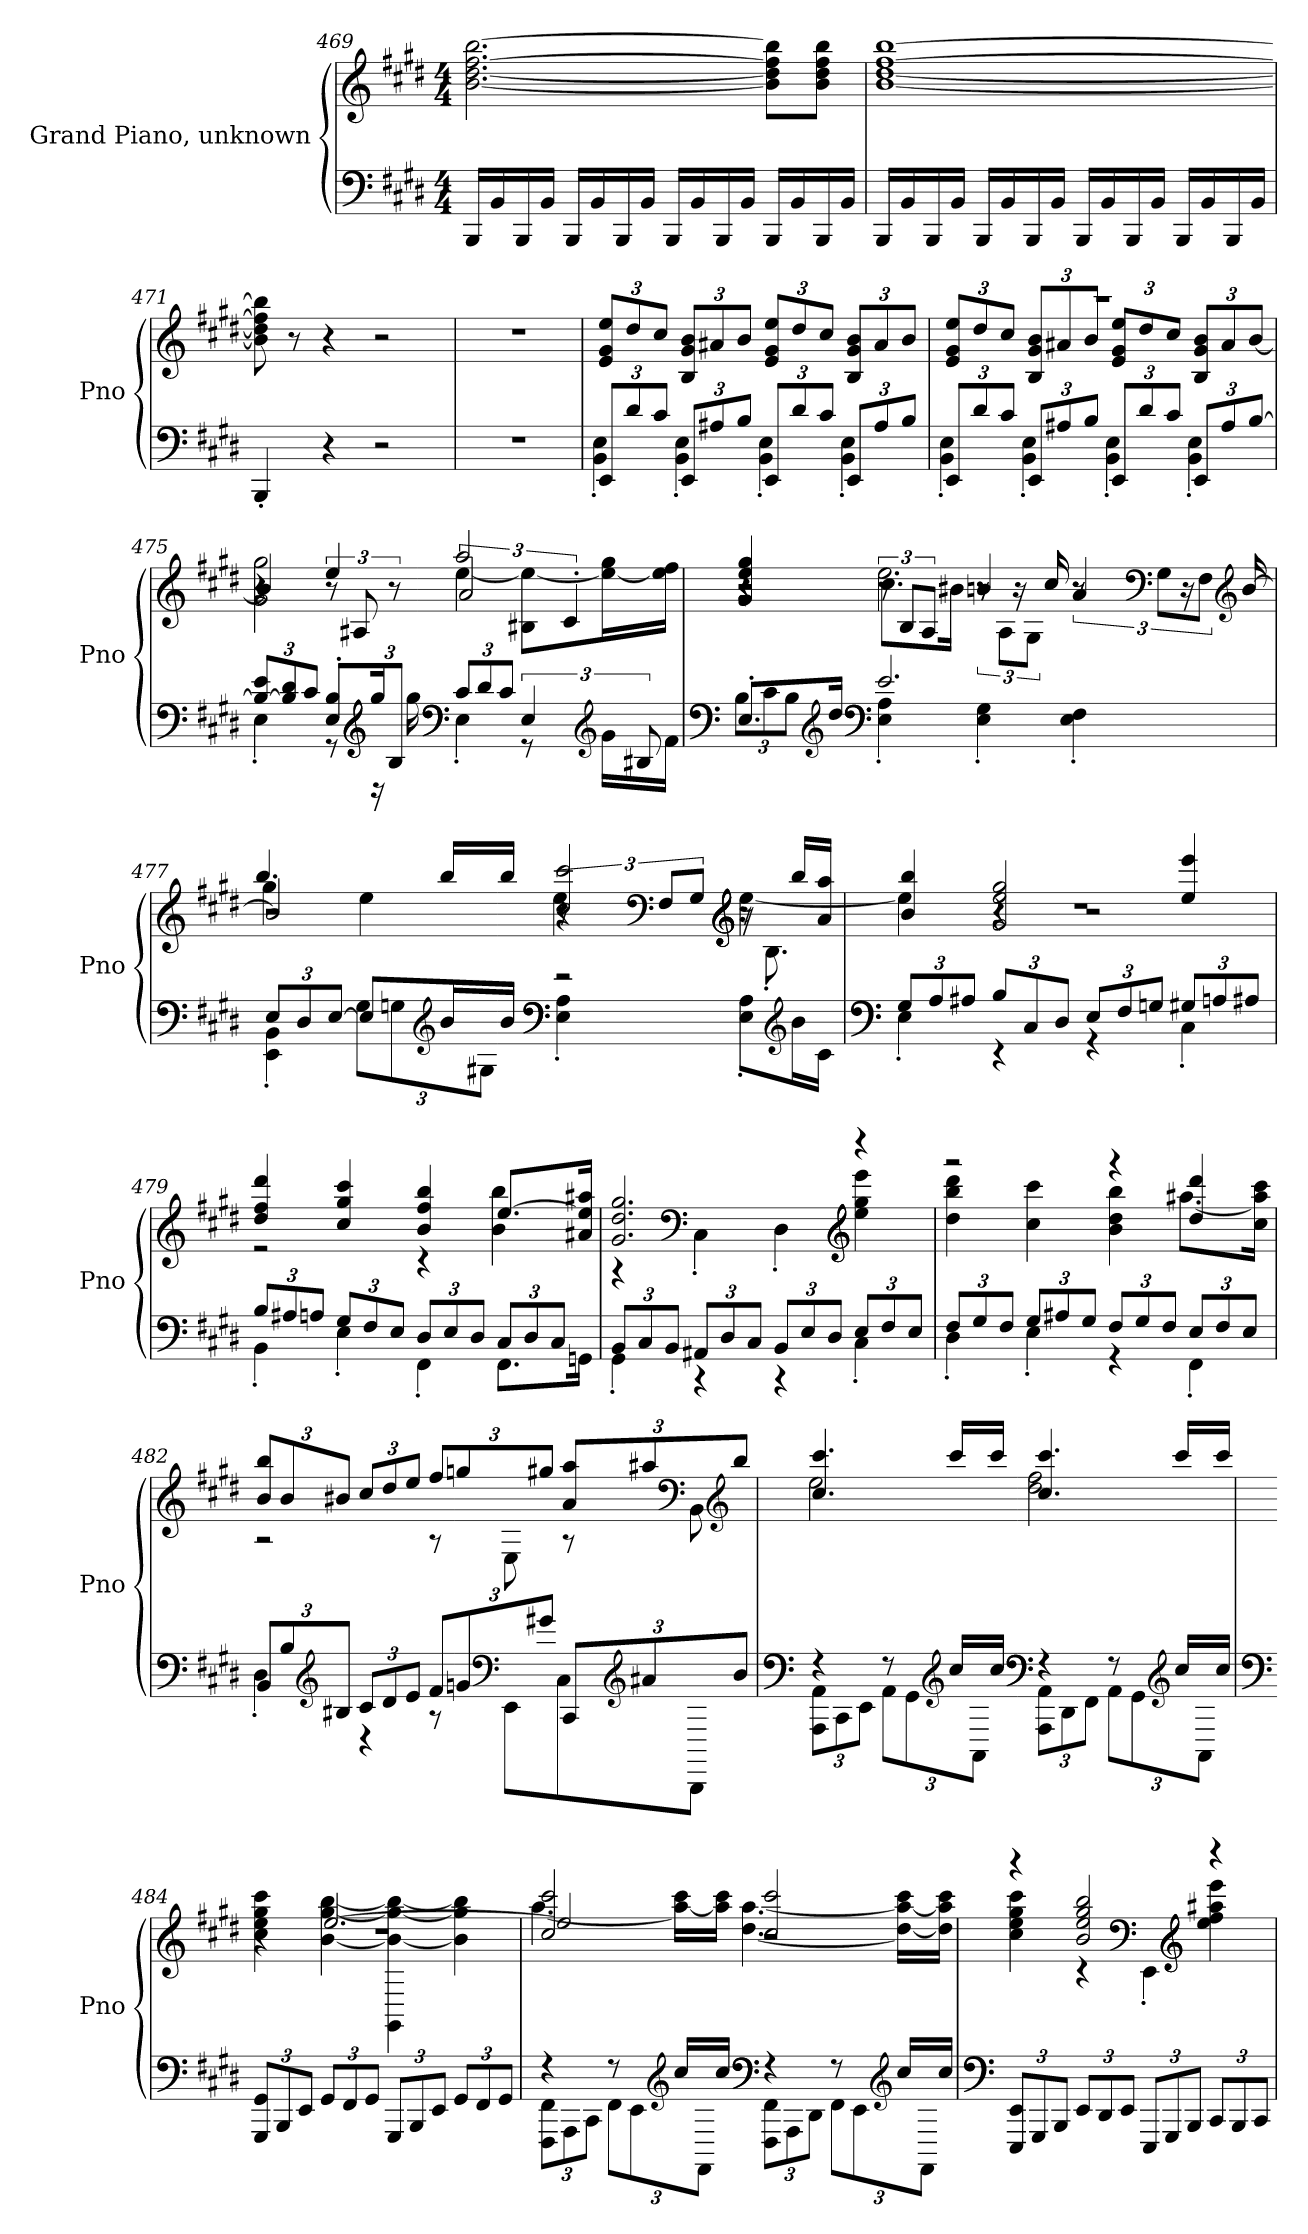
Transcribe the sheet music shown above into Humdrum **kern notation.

**kern	**kern
*part1	*part1
*staff2	*staff1
*I"Grand Piano, unknown	*
*I'Pno	*
!!LO:LB:g=z
*clefF4	*clefG2
*k[f#c#g#d#]	*k[f#c#g#d#]
*M4/4	*M4/4
=469	=469
16BBB/LL	[2.b\ [2.dd#\ [2.ff#\ [2.bb\
16BB/	.
16BBB/	.
16BB/JJ	.
16BBB/LL	.
16BB/	.
16BBB/	.
16BB/JJ	.
16BBB/LL	.
16BB/	.
16BBB/	.
16BB/JJ	.
16BBB/LL	8b\] 8dd#\] 8ff#\] 8bb\]L
16BB/	.
16BBB/	8b\ 8dd#\ 8ff#\ 8bb\J
16BB/JJ	.
=470	=470
16BBB/LL	[1b [1dd# [1ff# [1bb
16BB/	.
16BBB/	.
16BB/JJ	.
16BBB/LL	.
16BB/	.
16BBB/	.
16BB/JJ	.
16BBB/LL	.
16BB/	.
16BBB/	.
16BB/JJ	.
16BBB/LL	.
16BB/	.
16BBB/	.
16BB/JJ	.
=471	=471
4BBB'/	8b\] 8dd#\] 8ff#\] 8bb\]
.	8r
4r	4r
2r	2r
=472	=472
1r	1r
!!LO:LB:g=z
=473	=473
*Xbrackettup	*Xbrackettup
*^	*
12EE/L	4BB\' 4E\'	12e/ 12g#/ 12ee/L
12d#/	.	12dd#/
12c#/J	.	12cc#/J
12EE/L	4BB\' 4E\'	12B/ 12g#/ 12b/L
12A#X/	.	12a#X/
12B/J	.	12b/J
12EE/L	4BB\' 4E\'	12e/ 12g#/ 12ee/L
12d#/	.	12dd#/
12c#/J	.	12cc#/J
12EE/L	4BB\' 4E\'	12B/ 12g#/ 12b/L
12A#/	.	12a#/
12B/J	.	12b/J
=474	=474	=474
*	*	*^
12EE/L	4BB\' 4E\'	1r	12e/ 12g#/ 12ee/L
12d#/	.	.	12dd#/
12c#/J	.	.	12cc#/J
12EE/L	4BB\' 4E\'	.	12B/ 12g#/ 12b/L
12A#X/	.	.	12a#X/
12B/J	.	.	12b/J
12EE/L	4BB\' 4E\'	.	12e/ 12g#/ 12ee/L
12d#/	.	.	12dd#/
12c#/J	.	.	12cc#/J
12EE/L	4BB\' 4E\'	.	12B/ 12g#/ 12b/L
12A#/	.	.	12a#/
[12B/J	.	.	[12b/J
!!LO:LB:g=z
=475	=475	=475	=475
*	*	*	*^
12B/_ 12e/L	4E'\	4r	2g#\ 2gg#\	4b/]
12B/] 12d#/	.	.	.	.
12c#/J	.	.	.	.
*	*	*	*	*brackettup
8E/' 8B/'L	8r	4ee/	.	12r
.	.	.	.	12A#X/
*clefG2	*	*	*	*
24gg#/K	16r	.	.	.
12B/J	.	.	.	12r
.	16gg#\	.	.	.
*clefF4	*	*	*	*
12c#/L	4E'\	2aa/	[4ee\	3a/
12d#/	.	.	.	.
12c#/J	.	.	.	.
*brackettup	*	*	*	*
6E/	8r	.	8B#X\ 8ee\_L	.
.	.	.	.	6c#'/
*clefG2	*	*	*	*
.	16g#\LL	.	16ee\_ 16gg#\L	.
12B#X/	.	.	.	.
.	16f#\JJ	.	16ee\] 16ff#\JJ	.
*	*	*v	*v	*v
!!LO:LB:g=z
=476	=476	=476
*clefF4	*	*
*	*Xbrackettup	*
*	*	*^
*	*	*	*^
*	*	*	*	*^
8.E'/L	12B\L	2r	4r	4g#/ 4ee/ 4gg#/	4r
.	12c#\	.	.	.	.
.	12B\J	.	.	.	.
*clefG2	*	*	*	*	*
16dd#/Jk	.	.	.	.	.
*clefF4	*	*	*	*	*
2.e/	4E\' 4A\'	.	2.ee\	12r	8.cc#\L
.	.	.	.	12B/L	.
.	.	.	.	12A/J	.
.	.	.	.	.	16b#X\Jk
.	4E\' 4G#\'	8r	.	4bn/	12r
.	.	.	.	.	12A\L
.	.	16r	.	.	.
.	.	.	.	.	12G#\J
.	.	16cc#/	.	.	.
.	4E\' 4F#\'	8r	.	4a/	12r
*	*	*clefF4	*	*	*
.	.	.	.	.	12G#\L
.	.	16r	.	.	.
.	.	.	.	.	12F#\J
*	*	*clefG2	*	*	*
.	.	[16b/	.	.	.
!!LO:PB:g=z	!!	!!	!!
=477	=477	=477	=477	=477	=477
12E/L	4EE\' 4BB\'	2b/]	2r	4.bb/	4gg#\
12D#/	.	.	.	.	.
[12E/J	.	.	.	.	.
8E/L]	12G#\L	.	.	.	4ee\
.	12Gn\	.	.	.	.
*clefG2	*	*	*	*	*
16b/L	.	.	.	16bb/LL	.
.	12G#X\J	.	.	.	.
16b/JJ	.	.	.	16bb/JJ	.
*clefF4	*	*	*	*	*
2r	4E\' 4A\'	2cc#/ 2ccc#/	4r	12r	4ee\
*	*	*clefF4	*	*	*
.	.	.	.	12F#/L	.
.	.	.	.	12G#/J	.
*	*	*clefG2	*	*	*
.	8E\' 8A\'L	.	[4ee\	8r	16r
.	.	.	.	.	8.B'\
*clefG2	*	*	*	*	*
.	16b\L	.	.	16bb/LL	.
.	16c#\JJ	.	.	16a/ 16aa/JJ	.
*	*	*v	*v	*v	*v
=478	=478	=478
*clefF4	*	*
*	*	*^
*	*	*	*^
12G#/L	4E'\	1r	4ee\]	4b/ 4bb/
12A/	.	.	.	.
12A#X/J	.	.	.	.
12B/L	4r	.	4r	2g#/ 2ee/ 2gg#/
12C#/	.	.	.	.
12D#/J	.	.	.	.
12E/L	4r	.	2r	.
12F#/	.	.	.	.
12Gn/J	.	.	.	.
12G#X/L	4C#'\	.	.	4ee/ 4eee/
12An/	.	.	.	.
12A#X/J	.	.	.	.
*	*	*	*v	*v
!!LO:LB:g=z
=479	=479	=479	=479
12B/L	4BB'\	4dd#/ 4ff#/ 4ddd#/	2r
12A#X/	.	.	.
12An/J	.	.	.
12G#/L	4E'\	4cc#/ 4gg#/ 4ccc#/	.
12F#/	.	.	.
12E/J	.	.	.
12D#/L	4FF#'\	4b/ 4ff#/ 4bb/	4r
12E/	.	.	.
12D#/J	.	.	.
12C#/L	8.FF#\L	[8.ee/L	4b\ 4bb\
12D#/	.	.	.
12C#/J	.	.	.
.	16GGn\Jk	16a#X/ 16ee/] 16aa#X/Jk	.
=480	=480	=480	=480
12BB/L	4GG#'\	2.g#/ 2.dd#/ 2.gg#/	4r
12C#/	.	.	.
12BB/J	.	.	.
*	*	*clefF4	*
12AA#X/L	4r	.	4C#'\
12D#/	.	.	.
12C#/J	.	.	.
12BB/L	4r	.	4D#'\
12E/	.	.	.
12D#/J	.	.	.
*	*	*clefG2	*
12E/L	4C#'\	4r	4ee\ 4gg#\ 4eee\
12F#/	.	.	.
12E/J	.	.	.
=481	=481	=481	=481
12F#/L	4D#'\	2r	4dd#\ 4bb\ 4ddd#\
12G#/	.	.	.
12F#/J	.	.	.
12G#/L	4E'\	.	4cc#\ 4ccc#\
12A#X/	.	.	.
12G#/J	.	.	.
12F#/L	4r	4r	4b\ 4dd#\ 4bb\
12G#/	.	.	.
12F#/J	.	.	.
12E/L	4FF#'\	4dd#/ 4ddd#/	[8.aa#X\L
12F#/	.	.	.
12E/J	.	.	.
.	.	.	16cc#\ 16aa#\] 16ccc#\Jk
!!LO:LB:g=z	!!
=482	=482	=482	=482
*	*	*Xbrackettup	*
12BB/L	4D#'\	12b/ 12bb/L	2r
12B/	.	12b/	.
*clefG2	*	*	*
12B#X/J	.	12b#X/J	.
12c#/L	4r	12cc#/L	.
12d#/	.	12dd#/	.
12e/J	.	12ee/J	.
12f#/L	8r	12ff#/L	8r
12gn/	.	12ggn/	.
*clefF4	*	*	*
.	8EE\L	.	8E\
12g#X/J	.	12gg#X/J	.
12CC#/L	8C#\	12a/ 12aa/L	8r
*clefG2	*	*	*
12a#X/	.	12aa#X/	.
*	*	*clefF4	*
.	8BBB\J	.	8BB\
*	*	*clefG2	*
12b/J	.	12bb/J	.
!!LO:LB:g=z	!!
=483	=483	=483	=483
*clefF4	*	*	*
4r	12AAA\ 12AA\L	4.cc#/ 4.ccc#/	2ee\
.	12CC#\	.	.
.	12EE\J	.	.
8r	12AA\L	.	.
.	12GG#\	.	.
*clefG2	*	*	*
16cc#/LL	.	16ccc#/LL	.
.	12AA\J	.	.
16cc#/JJ	.	16ccc#/JJ	.
*clefF4	*	*	*
4r	12AAA\ 12AA\L	4.cc#/ 4.ccc#/	2dd#\ 2ff#\
.	12DD#\	.	.
.	12FF#\J	.	.
8r	12AA\L	.	.
.	12GG#\	.	.
*clefG2	*	*	*
16cc#/LL	.	16ccc#/LL	.
.	12AA\J	.	.
16cc#/JJ	.	16ccc#/JJ	.
*v	*v	*	*
*	*v	*v
=484	=484
*clefF4	*
*	*^
*	*	*^
12GGG#/ 12GG#/L	1r	4cc#\ 4ee\ 4gg#\ 4ccc#\	4r
12BBB/	.	.	.
12EE/J	.	.	.
12GG#/L	.	[4b\ [4gg#\ [4bb\	[2.ee/
12FF#/	.	.	.
12GG#/J	.	.	.
12GGG#/L	.	4GG#\ 4b\_ 4gg#\_ 4bb\_	.
12BBB/	.	.	.
12EE/J	.	.	.
12GG#/L	.	4b\] 4gg#\] 4bb\]	.
12FF#/	.	.	.
12GG#/J	.	.	.
!!LO:LB:g=z	!!	!!
=485	=485	=485	=485
*^	*	*	*
4r	12FFF#\ 12FF#\L	2cc#/ 2ccc#/	[4.aa\	2ee/]
.	12AAA\	.	.	.
.	12CC#\J	.	.	.
8r	12FF#\L	.	.	.
.	12EE\	.	.	.
*clefG2	*	*	*	*
16cc#/LL	.	.	16aa\_ 16ccc#\LL	.
.	12FF#\J	.	.	.
16cc#/JJ	.	.	16aa\] 16ccc#\JJ	.
*clefF4	*	*	*	*
4r	12FFF#\ 12FF#\L	2cc#/ 2ccc#/	[4.dd#\ [4.aa\	2r
.	12AAA\	.	.	.
.	12DD#\J	.	.	.
8r	12FF#\L	.	.	.
.	12EE\	.	.	.
*clefG2	*	*	*	*
16cc#/LL	.	.	16dd#\_ 16aa\_ 16ccc#\LL	.
.	12FF#\J	.	.	.
16cc#/JJ	.	.	16dd#\] 16aa\] 16ccc#\JJ	.
*v	*v	*	*	*
*	*v	*v	*v
=486	=486
*clefF4	*
*	*^
12EEE/ 12EE/L	4r	4cc#\ 4ee\ 4gg#\ 4ccc#\
12GGG#/	.	.
12BBB/J	.	.
12EE/L	2b/ 2ee/ 2gg#/ 2bb/	4r
12DD#/	.	.
12EE/J	.	.
*	*clefF4	*
12EEE/L	.	4EE'\
12GGG#/	.	.
12BBB/J	.	.
*	*clefG2	*
12CC#/L	4r	4ee\ 4ff#\ 4aa#X\ 4eee\
12BBB/	.	.
12CC#/J	.	.
*	*v	*v
=	=
*-	*-
